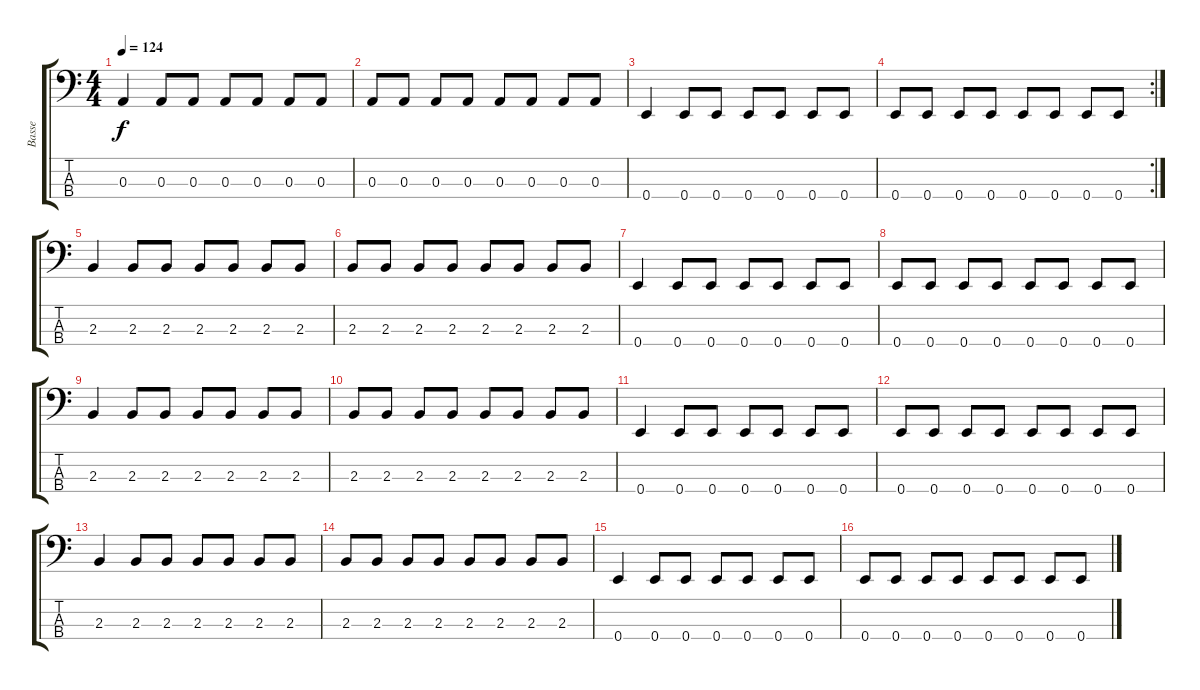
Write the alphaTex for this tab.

\track ("Basse" "Basse") {instrument acousticbass}
\staff {score tabs}
\tuning (G2 D2 A1 E1) {hide}
\ts (4 4)
\tempo 124
\clef f4
\ks c
0.3.4{dy f} 0.3.8 0.3.8 0.3.8 0.3.8 0.3.8 0.3.8 |
0.3.8 0.3.8 0.3.8 0.3.8 0.3.8 0.3.8 0.3.8 0.3.8 |
0.4.4 0.4.8 0.4.8 0.4.8 0.4.8 0.4.8 0.4.8 |
\rc 2
0.4.8 0.4.8 0.4.8 0.4.8 0.4.8 0.4.8 0.4.8 0.4.8 |
2.3.4 2.3.8 2.3.8 2.3.8 2.3.8 2.3.8 2.3.8 |
2.3.8 2.3.8 2.3.8 2.3.8 2.3.8 2.3.8 2.3.8 2.3.8 |
0.4.4 0.4.8 0.4.8 0.4.8 0.4.8 0.4.8 0.4.8 |
0.4.8 0.4.8 0.4.8 0.4.8 0.4.8 0.4.8 0.4.8 0.4.8 |
2.3.4 2.3.8 2.3.8 2.3.8 2.3.8 2.3.8 2.3.8 |
2.3.8 2.3.8 2.3.8 2.3.8 2.3.8 2.3.8 2.3.8 2.3.8 |
0.4.4 0.4.8 0.4.8 0.4.8 0.4.8 0.4.8 0.4.8 |
0.4.8 0.4.8 0.4.8 0.4.8 0.4.8 0.4.8 0.4.8 0.4.8 |
2.3.4 2.3.8 2.3.8 2.3.8 2.3.8 2.3.8 2.3.8 |
2.3.8 2.3.8 2.3.8 2.3.8 2.3.8 2.3.8 2.3.8 2.3.8 |
0.4.4 0.4.8 0.4.8 0.4.8 0.4.8 0.4.8 0.4.8 |
0.4.8 0.4.8 0.4.8 0.4.8 0.4.8 0.4.8 0.4.8 0.4.8
